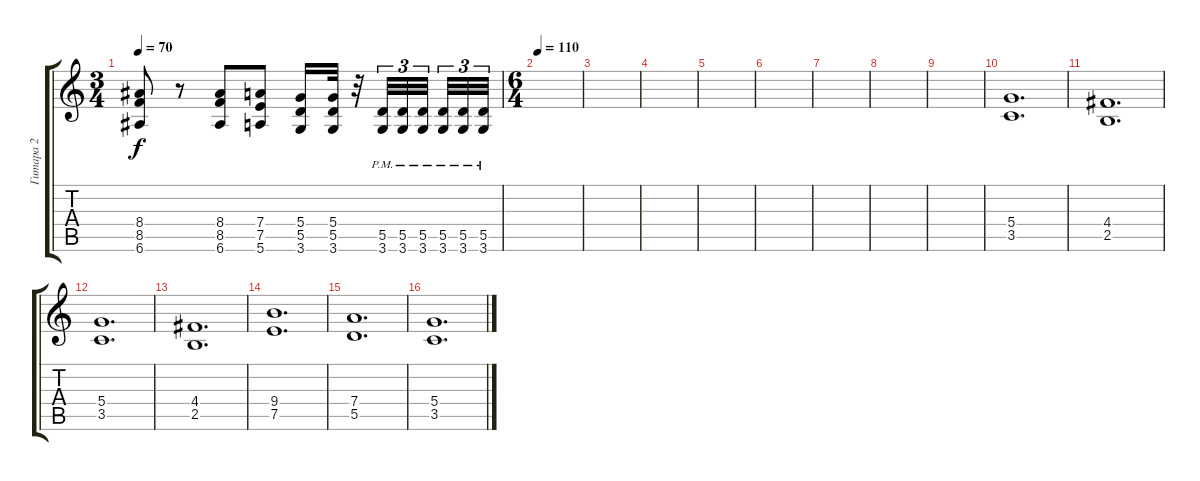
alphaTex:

\track ("Гитара 2 " "Гитара 2 ") {instrument distortionguitar}
\staff {score tabs}
\tuning (E4 B3 G3 D3 A2 E2) {hide}
\ts (3 4)
\tempo 70
\clef g2
\ks c
(8.4 8.5 6.6).8{dy f} r.8 (8.4 8.5 6.6).8 (7.4 7.5 5.6).8 (5.4 5.5 3.6).16 (5.4 5.5 3.6).32 r.32 (5.5{pm} 3.6{pm}).32{tu (3 2)} (5.5{pm} 3.6{pm}).32{tu (3 2)} (5.5{pm} 3.6{pm}).32{tu (3 2) beam splitsecondary} (5.5{pm} 3.6{pm}).32{tu (3 2)} (5.5{pm} 3.6{pm}).32{tu (3 2)} (5.5{pm} 3.6{pm}).32{tu (3 2)} |
\ts (6 4)
\tempo 110
|
|
|
|
|
|
|
|
(5.4 3.5).1{d} |
(4.4 2.5).1{d} |
(5.4 3.5).1{d} |
(4.4 2.5).1{d} |
(9.4 7.5).1{d} |
(7.4 5.5).1{d} |
(5.4 3.5).1{d}
